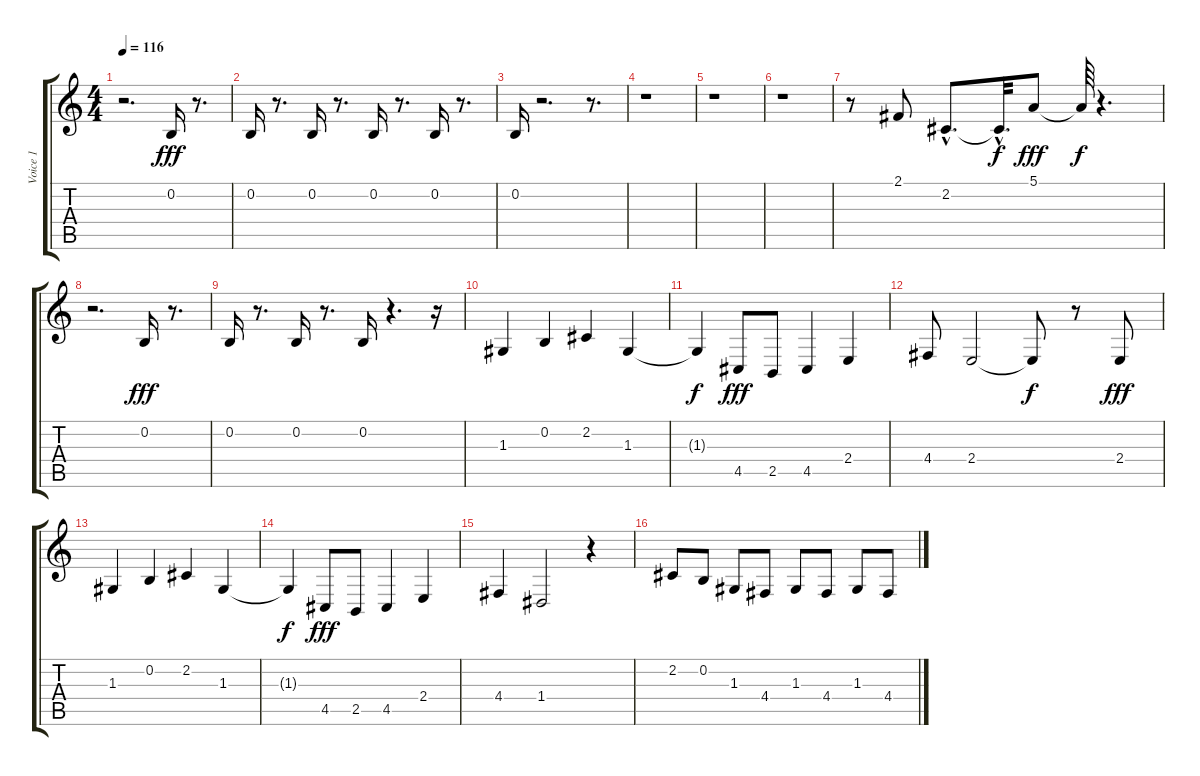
\track ("Voice 1" "Voice 1") {instrument choiraahs}
\staff {score tabs}
\tuning (E4 B3 G3 D3 A2 E2) {hide}
\ts (4 4)
\tempo 116
\clef g2
\ks c
r.2{d dy fff instrument choiraahs} 0.2.16 r.8{d} |
0.2.16 r.8{d} 0.2.16 r.8{d} 0.2.16 r.8{d} 0.2.16 r.8{d} |
0.2.16 r.2{d} r.8{d} |
r.1 |
r.1 |
r.1 |
r.8 2.1.8{instrument whistle} 2.2{hac}.8{d} 2.2{hac t}.32{d dy f} 5.1.8{dy fff} 5.1{t}.64{dy f} r.4{d} |
r.2{d} 0.2.16{dy fff instrument choiraahs} r.8{d} |
0.2.16 r.8{d} 0.2.16 r.8{d} 0.2.16 r.4{d} r.16 |
1.3.4 0.2.4 2.2.4 1.3.4 |
1.3{t}.4{dy f} 4.5.8{dy fff} 2.5.8 4.5.4 2.4.4 |
4.4.8 2.4.2 2.4{t}.8{dy f} r.8 2.4.8{dy fff} |
1.3.4 0.2.4 2.2.4 1.3.4 |
1.3{t}.4{dy f} 4.5.8{dy fff} 2.5.8 4.5.4 2.4.4 |
4.4.4 1.4.2 r.4 |
2.2.8 0.2.8 1.3.8 4.4.8 1.3.8 4.4.8 1.3.8 4.4.8
